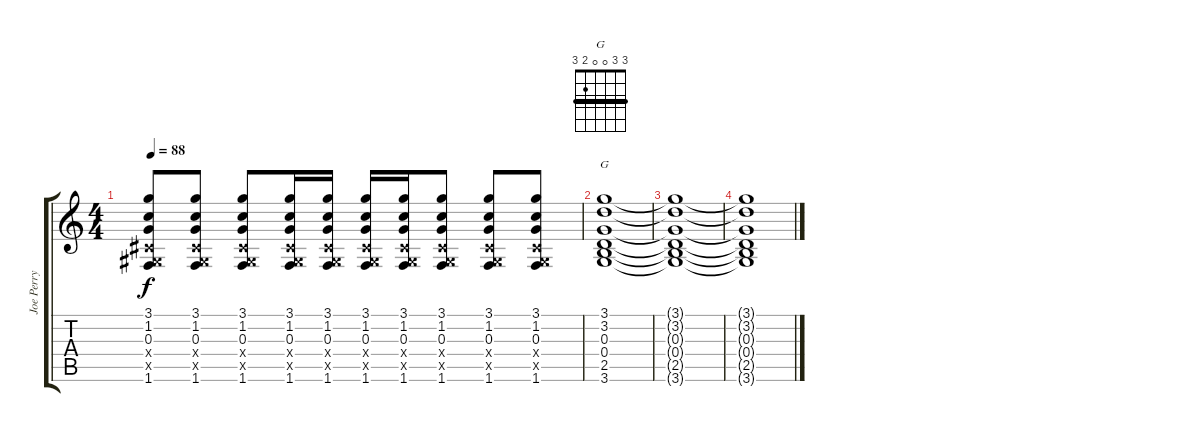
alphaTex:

\track ("Joe Perry (Gtr. 2)" "Joe Perry ") {instrument distortionguitar}
\staff {score tabs}
\tuning (E4 B3 G3 D3 A2 E2) {hide}
\chord ("G" 3 3 0 0 2 3) {barre 3}
\ts (4 4)
\tempo 88
\clef g2
\ks c
(3.1 1.2 0.3 -1.4{x} -1.5{x} 1.6).8{dy f} (3.1 1.2 0.3 -1.4{x} -1.5{x} 1.6).8 (3.1 1.2 0.3 -1.4{x} -1.5{x} 1.6).8 (3.1 1.2 0.3 -1.4{x} -1.5{x} 1.6).16 (3.1 1.2 0.3 -1.4{x} -1.5{x} 1.6).16 (3.1 1.2 0.3 -1.4{x} -1.5{x} 1.6).16 (3.1 1.2 0.3 -1.4{x} -1.5{x} 1.6).16 (3.1 1.2 0.3 -1.4{x} -1.5{x} 1.6).8 (3.1 1.2 0.3 -1.4{x} -1.5{x} 1.6).8 (3.1 1.2 0.3 -1.4{x} -1.5{x} 1.6).8 |
(3.1 3.2 0.3 0.4 2.5 3.6).1{ch "G"} |
(3.1{t} 3.2{t} 0.3{t} 0.4{t} 2.5{t} 3.6{t}).1 |
(3.1{t} 3.2{t} 0.3{t} 0.4{t} 2.5{t} 3.6{t}).1
